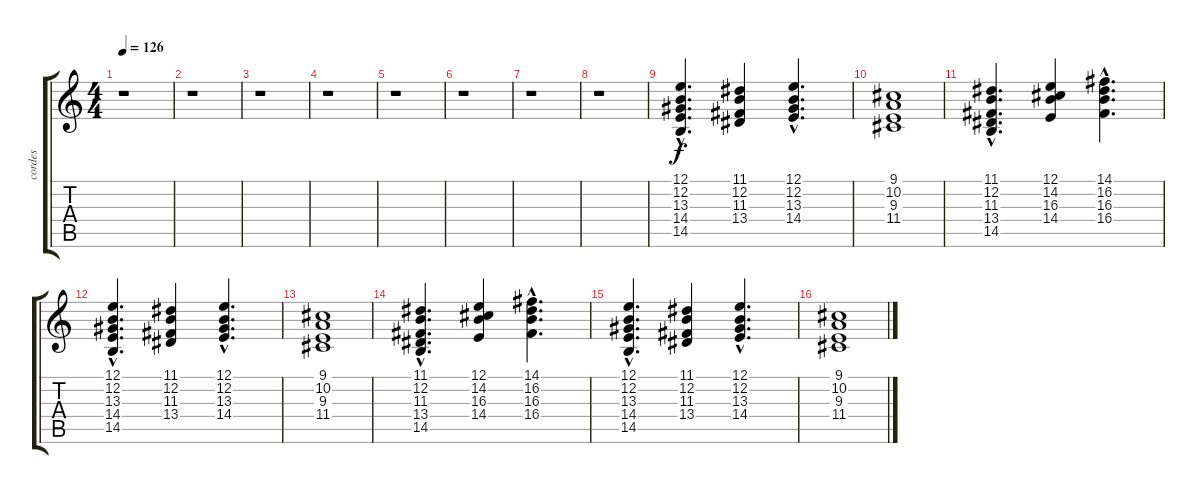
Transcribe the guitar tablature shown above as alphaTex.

\track ("cordes" "cordes") {instrument stringensemble1}
\staff {score tabs}
\tuning (E4 B3 G3 D3 A2 E2) {hide}
\ts (4 4)
\tempo 126
\clef g2
\ks c
r.1{dy f} |
r.1 |
r.1 |
r.1 |
r.1 |
r.1 |
r.1 |
r.1 |
(12.1{hac} 12.2{hac} 13.3{hac} 14.4{hac} 14.5{hac}).4{d} (11.1 12.2 11.3 13.4).4 (12.1{hac} 12.2{hac} 13.3{hac} 14.4{hac}).4{d} |
(9.1 10.2 9.3 11.4).1 |
(11.1{hac} 12.2{hac} 11.3{hac} 13.4{hac} 14.5{hac}).4{d} (12.1 14.2 16.3 14.4).4 (14.1{hac} 16.2{hac} 16.3{hac} 16.4{hac}).4{d} |
(12.1{hac} 12.2{hac} 13.3{hac} 14.4{hac} 14.5{hac}).4{d} (11.1 12.2 11.3 13.4).4 (12.1{hac} 12.2{hac} 13.3{hac} 14.4{hac}).4{d} |
(9.1 10.2 9.3 11.4).1 |
(11.1{hac} 12.2{hac} 11.3{hac} 13.4{hac} 14.5{hac}).4{d} (12.1 14.2 16.3 14.4).4 (14.1{hac} 16.2{hac} 16.3{hac} 16.4{hac}).4{d} |
(12.1{hac} 12.2{hac} 13.3{hac} 14.4{hac} 14.5{hac}).4{d} (11.1 12.2 11.3 13.4).4 (12.1{hac} 12.2{hac} 13.3{hac} 14.4{hac}).4{d} |
(9.1 10.2 9.3 11.4).1
